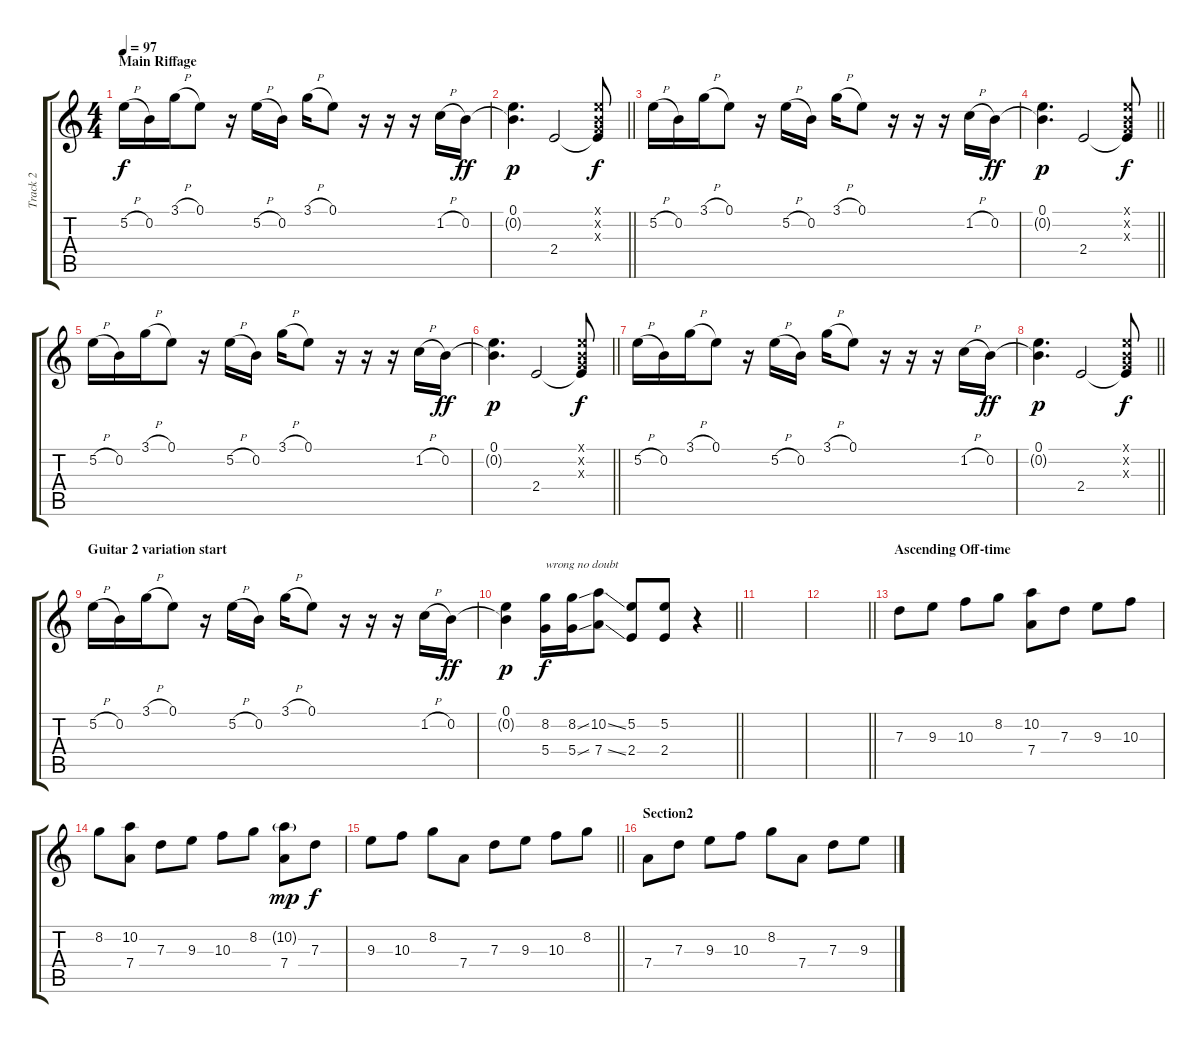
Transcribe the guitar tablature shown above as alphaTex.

\track ("Track 2" "Track 2") {instrument electricguitarclean}
\staff {score tabs}
\tuning (E4 B3 G3 D3 A2 E2) {hide}
\ts (4 4)
\section ("" "Main Riffage")
\tempo 97
\clef g2
\ks c
5.2{h}.16{dy f} 0.2.16 3.1{h}.16 0.1.8 r.16 5.2{h}.16 0.2.16 3.1{h}.16 0.1.8 r.16 r.16 r.16 1.2{h}.16 0.2.16{dy ff} |
\barLineRight lightlight
(0.1 0.2{t}).4{d dy p} 2.4.2 (0.1{x} 0.2{x} 0.3{x} 2.4{t}).8{dy f} |
5.2{h}.16 0.2.16 3.1{h}.16 0.1.8 r.16 5.2{h}.16 0.2.16 3.1{h}.16 0.1.8 r.16 r.16 r.16 1.2{h}.16 0.2.16{dy ff} |
\barLineRight lightlight
(0.1 0.2{t}).4{d dy p} 2.4.2 (0.1{x} 0.2{x} 0.3{x} 2.4{t}).8{dy f} |
5.2{h}.16 0.2.16 3.1{h}.16 0.1.8 r.16 5.2{h}.16 0.2.16 3.1{h}.16 0.1.8 r.16 r.16 r.16 1.2{h}.16 0.2.16{dy ff} |
\barLineRight lightlight
(0.1 0.2{t}).4{d dy p} 2.4.2 (0.1{x} 0.2{x} 0.3{x} 2.4{t}).8{dy f} |
5.2{h}.16 0.2.16 3.1{h}.16 0.1.8 r.16 5.2{h}.16 0.2.16 3.1{h}.16 0.1.8 r.16 r.16 r.16 1.2{h}.16 0.2.16{dy ff} |
\barLineRight lightlight
(0.1 0.2{t}).4{d dy p} 2.4.2 (0.1{x} 0.2{x} 0.3{x} 2.4{t}).8{dy f} |
\section ("" "Guitar 2 variation start")
5.2{h}.16 0.2.16 3.1{h}.16 0.1.8 r.16 5.2{h}.16 0.2.16 3.1{h}.16 0.1.8 r.16 r.16 r.16 1.2{h}.16 0.2.16{dy ff} |
\barLineRight lightlight
(0.1 0.2{t}).4{dy p} (8.2 5.4).16{txt "wrong no doubt" dy f} (8.2{ss} 5.4{ss}).16 (10.2{ss} 7.4{ss}).8 (5.2 2.4).8 (5.2 2.4).8 r.4 |
|
\barLineRight lightlight
|
\section ("" "Ascending Off-time")
7.3.8 9.3.8 10.3.8 8.2.8 (10.2 7.4).8 7.3.8 9.3.8 10.3.8 |
8.2.8 (10.2 7.4).8 7.3.8 9.3.8 10.3.8 8.2.8 (10.2{g} 7.4).8{dy mp} 7.3.8{dy f} |
\barLineRight lightlight
9.3.8 10.3.8 8.2.8 7.4.8 7.3.8 9.3.8 10.3.8 8.2.8 |
\section ("" "Section2")
7.4.8 7.3.8 9.3.8 10.3.8 8.2.8 7.4.8 7.3.8 9.3.8
